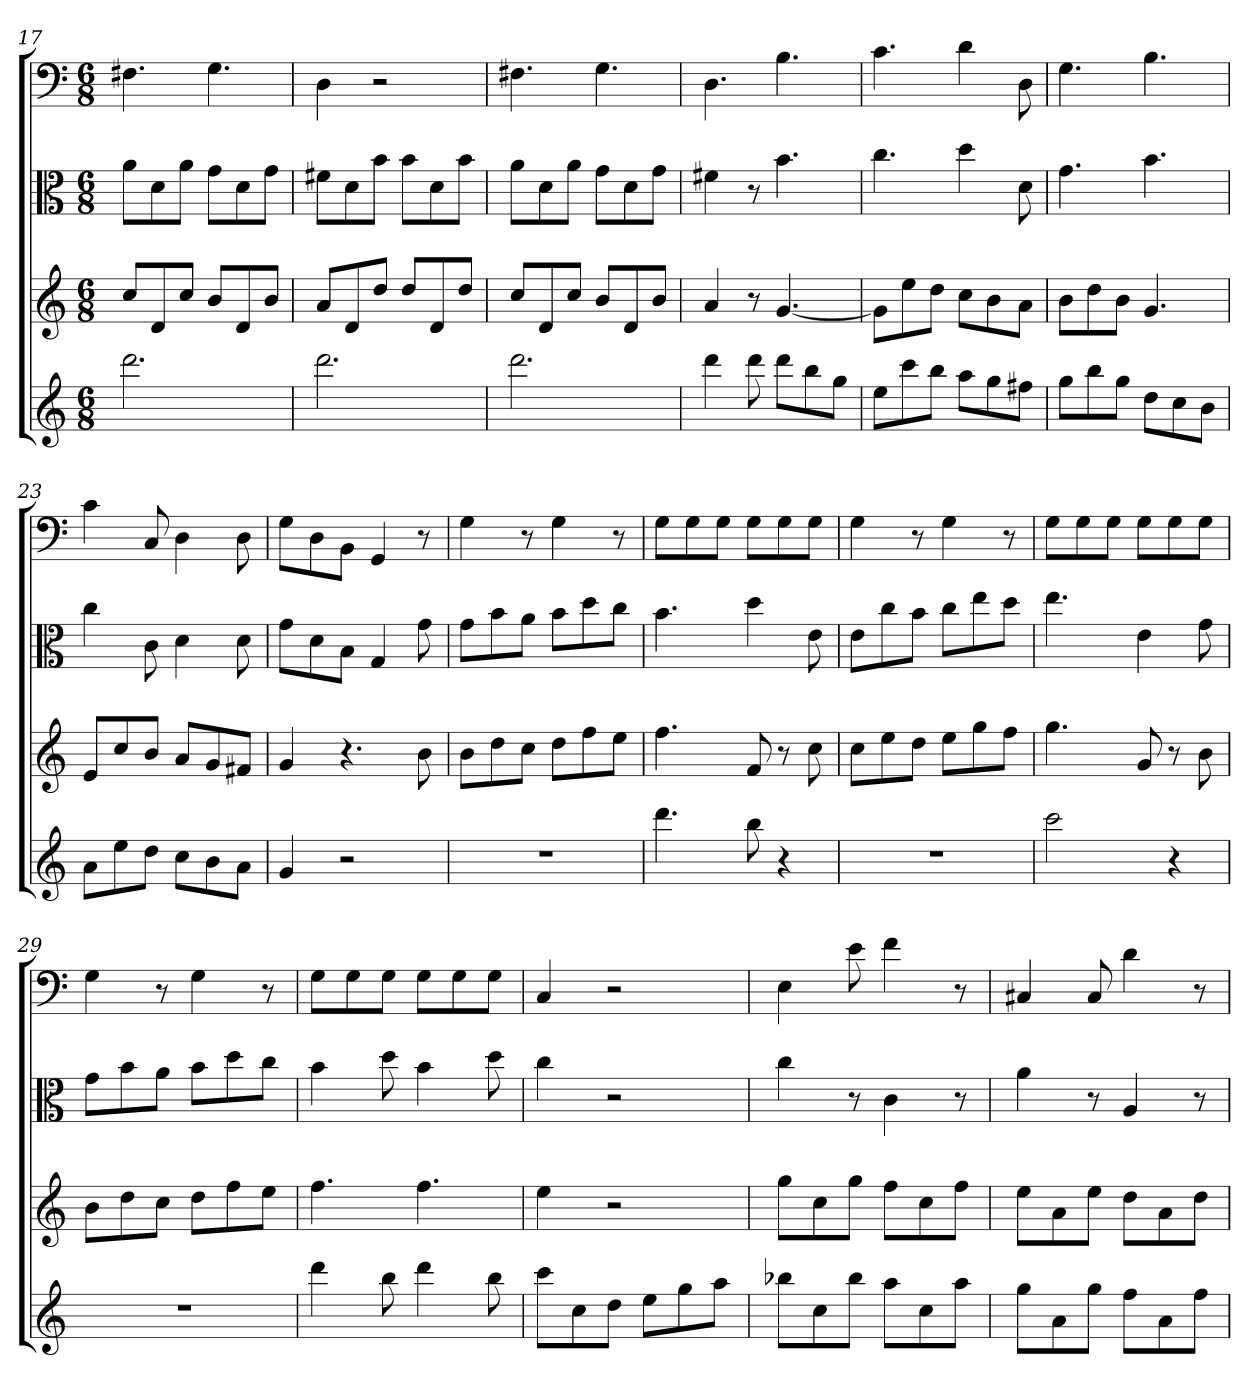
**kern	**kern	**kern	**kern
*part4	*part3	*part2	*part1
*staff4	*staff3	*staff2	*staff1
*	*	*clefC3	*clefF4
*k[]	*k[]	*k[]	*k[]
*C:	*C:	*C:	*C:
*M6/8	*M6/8	*M6/8	*M6/8
=17	=17	=17	=17
2.ddd	8ccL	8a\L	4.F#X
.	8d	8d\	.
.	8ccJ	8a\J	.
.	8bL	8g\L	4.G
.	8d	8d\	.
.	8bJ	8g\J	.
=18	=18	=18	=18
2.ddd	8aL	8f#X\L	4D
.	8d	8d\	.
.	8ddJ	8b\J	2r
.	8ddL	8b\L	.
.	8d	8d\	.
.	8ddJ	8b\J	.
=19	=19	=19	=19
2.ddd	8ccL	8a\L	4.F#X
.	8d	8d\	.
.	8ccJ	8a\J	.
.	8bL	8g\L	4.G
.	8d	8d\	.
.	8bJ	8g\J	.
=20	=20	=20	=20
4ddd	4a	4f#X	4.D
8ddd	8r	8r	.
8dddL	[4.g	4.b	4.B
8bb	.	.	.
8ggJ	.	.	.
=21	=21	=21	=21
8eeL	8gL]	4.cc	4.c
8ccc	8ee	.	.
8bbJ	8ddJ	.	.
8aaL	8ccL	4dd	4d
8gg	8b	.	.
8ff#XJ	8aJ	8d	8D
=22	=22	=22	=22
8ggL	8bL	4.g	4.G
8bb	8dd	.	.
8ggJ	8bJ	.	.
8ddL	4.g	4.b	4.B
8cc	.	.	.
8bJ	.	.	.
=23	=23	=23	=23
8aL	8eL	4cc	4c
8ee	8cc	.	.
8ddJ	8bJ	8c	8C
8ccL	8aL	4d	4D
8b	8g	.	.
8aJ	8f#XJ	8d	8D
=24	=24	=24	=24
4g	4g	8g\L	8G\L
.	.	8d\	8D\
2r	4.r	8B\J	8BB\J
.	.	4G	4GG
.	8b	8g	8r
=25	=25	=25	=25
2.r	8bL	8g\L	4G
.	8dd	8b\	.
.	8ccJ	8a\J	8r
.	8ddL	8b\L	4G
.	8ff	8dd\	.
.	8eeJ	8cc\J	8r
=26	=26	=26	=26
4.ddd	4.ff	4.b	8G\L
.	.	.	8G\
.	.	.	8G\J
8bb	8f	4dd	8G\L
4r	8r	.	8G\
.	8cc	8e	8G\J
=27	=27	=27	=27
2.r	8ccL	8e\L	4G
.	8ee	8cc\	.
.	8ddJ	8b\J	8r
.	8eeL	8cc\L	4G
.	8gg	8ee\	.
.	8ffJ	8dd\J	8r
=28	=28	=28	=28
2ccc	4.gg	4.ee	8G\L
.	.	.	8G\
.	.	.	8G\J
.	8g	4e	8G\L
4r	8r	.	8G\
.	8b	8g	8G\J
=29	=29	=29	=29
2.r	8bL	8g\L	4G
.	8dd	8b\	.
.	8ccJ	8a\J	8r
.	8ddL	8b\L	4G
.	8ff	8dd\	.
.	8eeJ	8cc\J	8r
=30	=30	=30	=30
4ddd	4.ff	4b	8G\L
.	.	.	8G\
8bb	.	8dd	8G\J
4ddd	4.ff	4b	8G\L
.	.	.	8G\
8bb	.	8dd	8G\J
=31	=31	=31	=31
8cccL	4ee	4cc	4C
8cc	.	.	.
8ddJ	2r	2r	2r
8eeL	.	.	.
8gg	.	.	.
8aaJ	.	.	.
=32	=32	=32	=32
8bb-XL	8ggL	4cc	4E
8cc	8cc	.	.
8bb-J	8ggJ	8r	8e
8aaL	8ffL	4c	4f
8cc	8cc	.	.
8aaJ	8ffJ	8r	8r
=33	=33	=33	=33
8ggL	8eeL	4a	4C#X
8a	8a	.	.
8ggJ	8eeJ	8r	8C#
8ffL	8ddL	4A	4d
8a	8a	.	.
8ffJ	8ddJ	8r	8r
=	=	=	=
*-	*-	*-	*-
